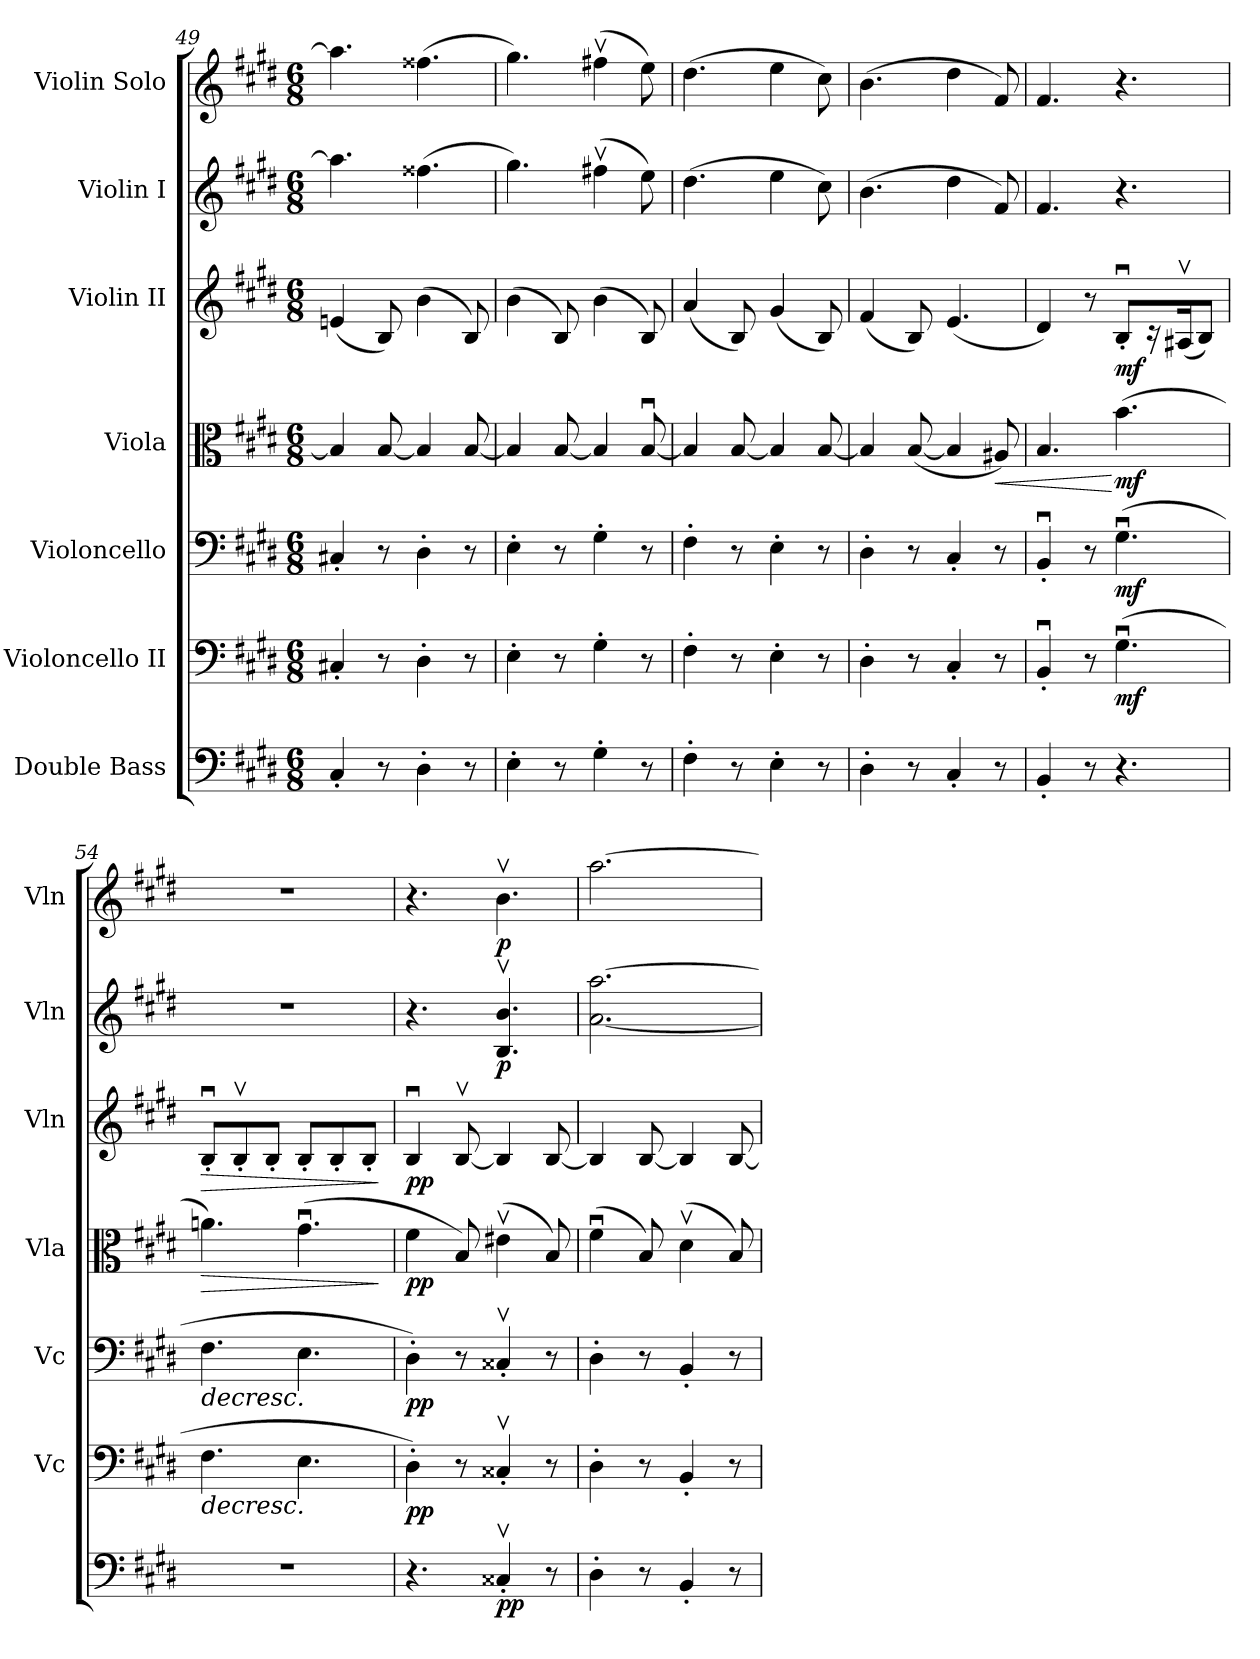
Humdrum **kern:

**kern	**dynam	**kern	**dynam	**kern	**dynam	**kern	**dynam	**kern	**dynam	**kern	**dynam	**kern	**dynam
*part7	*part7	*part6	*part6	*part5	*part5	*part4	*part4	*part3	*part3	*part2	*part2	*part1	*part1
*staff7	*staff7	*staff6	*staff6	*staff5	*staff5	*staff4	*staff4	*staff3	*staff3	*staff2	*staff2	*staff1	*staff1
*I"Double Bass	*	*I"Violoncello II	*	*I"Violoncello	*	*I"Viola	*	*I"Violin II	*	*I"Violin I	*	*I"Violin Solo	*
*	*	*I'Vc	*	*I'Vc	*	*I'Vla	*	*I'Vln	*	*I'Vln	*	*I'Vln	*
*clefF4	*	*clefF4	*	*clefF4	*	*clefC3	*	*clefG2	*	*clefG2	*	*clefG2	*
*ITrd7c12	*	*	*	*	*	*	*	*	*	*	*	*	*
*k[f#c#g#d#]	*	*k[f#c#g#d#]	*	*k[f#c#g#d#]	*	*k[f#c#g#d#]	*	*k[f#c#g#d#]	*	*k[f#c#g#d#]	*	*k[f#c#g#d#]	*
*M6/8	*	*M6/8	*	*M6/8	*	*M6/8	*	*M6/8	*	*M6/8	*	*M6/8	*
=49	=49	=49	=49	=49	=49	=49	=49	=49	=49	=49	=49	=49	=49
4CC#'/	.	4C#X'/	.	4C#X'/	.	4B/]	.	(4en/	.	4.aa\]	.	4.aa\]	.
8r	.	8r	.	8r	.	[8B/	.	8B/)	.	.	.	.	.
4DD#'\	.	4D#'\	.	4D#'\	.	4B/]	.	(4b\	.	(4.ff##X\	.	(4.ff##X\	.
8r	.	8r	.	8r	.	[8B/	.	8B/)	.	.	.	.	.
=50	=50	=50	=50	=50	=50	=50	=50	=50	=50	=50	=50	=50	=50
4EE'\	.	4E'\	.	4E'\	.	4B/]	.	(4b\	.	4.gg#\)	.	4.gg#\)	.
8r	.	8r	.	8r	.	[8B/	.	8B/)	.	.	.	.	.
4GG#'\	.	4G#'\	.	4G#'\	.	4B/]	.	(4b\	.	(4ff#Xv\	.	(4ff#Xv\	.
8r	.	8r	.	8r	.	[8Bu/	.	8B/)	.	8ee\)	.	8ee\)	.
=51	=51	=51	=51	=51	=51	=51	=51	=51	=51	=51	=51	=51	=51
4FF#'\	.	4F#'\	.	4F#'\	.	4B/]	.	(4a/	.	(4.dd#\	.	(4.dd#\	.
8r	.	8r	.	8r	.	[8B/	.	8B/)	.	.	.	.	.
4EE'\	.	4E'\	.	4E'\	.	4B/]	.	(4g#/	.	4ee\	.	4ee\	.
8r	.	8r	.	8r	.	[8B/	.	8B/)	.	8cc#\)	.	8cc#\)	.
!!LO:LB:g=z
=52	=52	=52	=52	=52	=52	=52	=52	=52	=52	=52	=52	=52	=52
4DD#'\	.	4D#'\	.	4D#'\	.	4B/]	.	(4f#/	.	(4.b\	.	(4.b\	.
8r	.	8r	.	8r	.	([8B/	.	8B/)	.	.	.	.	.
4CC#'/	.	4C#'/	.	4C#'/	.	4B/]	.	(4.e/	.	4dd#\	.	4dd#\	.
!	!	!	!	!	!	!	!LO:HP:b	!	!	!	!	!	!
8r	.	8r	.	8r	.	8A#X/)	<	.	.	8f#/)	.	8f#/)	.
=53	=53	=53	=53	=53	=53	=53	=53	=53	=53	=53	=53	=53	=53
4BBB'/	.	4BBu'/	.	4BBu'/	.	4.B/	.	4d#/)	.	4.f#/	.	4.f#/	.
8r	.	8r	.	8r	.	.	.	8r	.	.	.	.	.
!	!	!	!LO:DY:b	!	!LO:DY:b	!	!LO:DY:n=1:b	!	!LO:DY:b	!	!	!	!
4.r	.	(4.G#u\	mf	(4.G#u\	mf	(4.b\	[ mf	8Bu'/L	mf	4.r	.	4.r	.
.	.	.	.	.	.	.	.	16r	.	.	.	.	.
.	.	.	.	.	.	.	.	(16A#Xv/K	.	.	.	.	.
.	.	.	.	.	.	.	.	8B/J)	.	.	.	.	.
=54	=54	=54	=54	=54	=54	=54	=54	=54	=54	=54	=54	=54	=54
!	!	!	!LO:HP:b	!	!LO:HP:b	!	!LO:HP:b	!	!LO:HP:b	!	!	!	!
2.r	.	4.F#\	>	4.F#\	>	4.an\)	>	8Bu'/L	>	2.r	.	2.r	.
.	.	.	.	.	.	.	.	8Bv'/	.	.	.	.	.
.	.	.	.	.	.	.	.	8B'/J	.	.	.	.	.
.	.	4.E\	.	4.E\	.	(4.g#u\	.	8B'/L	.	.	.	.	.
.	.	.	.	.	.	.	.	8B'/	.	.	.	.	.
.	.	.	.	.	.	.	.	8B'/J	.	.	.	.	.
.	.	.	.	.	.	.	]	.	]	.	.	.	.
=55	=55	=55	=55	=55	=55	=55	=55	=55	=55	=55	=55	=55	=55
!	!	!	!LO:DY:b	!	!LO:DY:b	!	!LO:DY:b	!	!LO:DY:b	!	!	!	!
4.r	.	4D#'\)	pp	4D#'\)	pp	4f#\	pp	4Bu/	pp	4.r	.	4.r	.
.	.	8r	]	8r	]	8B/)	.	[8Bv/	.	.	.	.	.
!	!LO:DY:b	!	!	!	!	!	!	!	!	!	!LO:DY:b	!	!LO:DY:b
4CC##Xv'/	pp	4C##Xv'/	.	4C##Xv'/	.	(4e#Xv\	.	4B/]	.	4.B/v 4.b/v	p	4.bv\	p
8r	.	8r	.	8r	.	8B/)	.	[8B/	.	.	.	.	.
=56	=56	=56	=56	=56	=56	=56	=56	=56	=56	=56	=56	=56	=56
4DD#'\	.	4D#'\	.	4D#'\	.	(4f#u\	.	4B/]	.	[2.a\ [2.aa\	.	[2.aa\	.
8r	.	8r	.	8r	.	8B/)	.	[8B/	.	.	.	.	.
4BBB'/	.	4BB'/	.	4BB'/	.	(4d#v\	.	4B/]	.	.	.	.	.
8r	.	8r	.	8r	.	8B/)	.	[8B/	.	.	.	.	.
=	=	=	=	=	=	=	=	=	=	=	=	=	=
*-	*-	*-	*-	*-	*-	*-	*-	*-	*-	*-	*-	*-	*-
